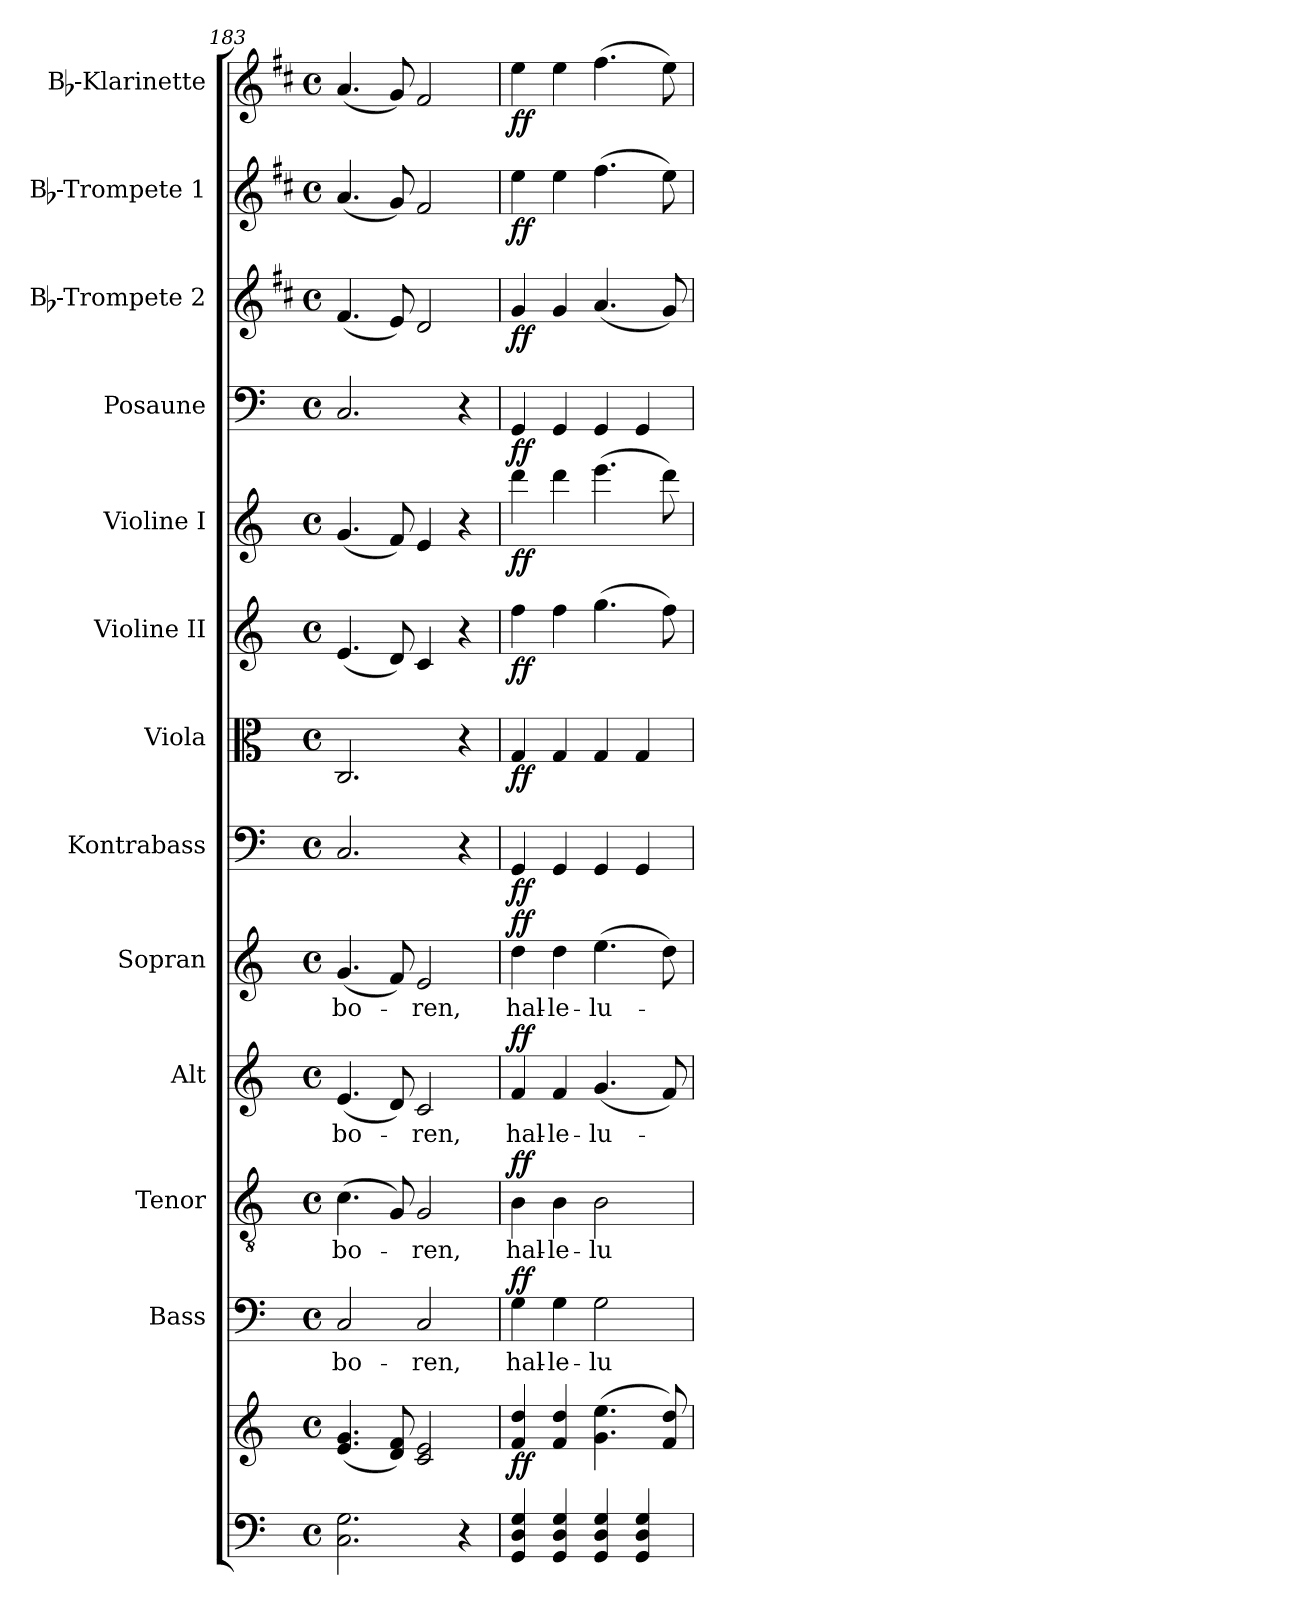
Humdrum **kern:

**kern	**kern	**dynam	**kern	**text	**dynam	**kern	**text	**dynam	**kern	**text	**dynam	**kern	**text	**dynam	**kern	**dynam	**kern	**dynam	**kern	**dynam	**kern	**dynam	**kern	**dynam	**kern	**dynam	**kern	**dynam	**kern	**dynam
*part13	*part13	*part13	*part12	*part12	*part12	*part11	*part11	*part11	*part10	*part10	*part10	*part9	*part9	*part9	*part8	*part8	*part7	*part7	*part6	*part6	*part5	*part5	*part4	*part4	*part3	*part3	*part2	*part2	*part1	*part1
*staff14	*staff13	*staff13/14	*staff12	*staff12	*staff12	*staff11	*staff11	*staff11	*staff10	*staff10	*staff10	*staff9	*staff9	*staff9	*staff8	*staff8	*staff7	*staff7	*staff6	*staff6	*staff5	*staff5	*staff4	*staff4	*staff3	*staff3	*staff2	*staff2	*staff1	*staff1
*	*	*	*I"Bass	*	*	*I"Tenor	*	*	*I"Alt	*	*	*I"Sopran	*	*	*I"Kontrabass	*	*I"Viola	*	*I"Violine II	*	*I"Violine I	*	*I"Posaune	*	*I"Bb-Trompete 2	*	*I"Bb-Trompete 1	*	*I"Bb-Klarinette	*
*	*	*	*I'B.	*	*	*I'T.	*	*	*I'A.	*	*	*I'S.	*	*	*I'Kb.	*	*I'Vla.	*	*I'Vl. II	*	*I'Vl. I	*	*I'Pos.	*	*I'Bb Trp. 2	*	*I'Bb Trp. 1	*	*I'Bb Kl.	*
*clefF4	*clefG2	*	*clefF4	*	*	*clefGv2	*	*	*clefG2	*	*	*clefG2	*	*	*clefF4	*	*clefC3	*	*clefG2	*	*clefG2	*	*clefF4	*	*clefG2	*	*clefG2	*	*clefG2	*
*	*	*	*	*	*	*	*	*	*	*	*	*	*	*	*ITrd7c12	*	*	*	*	*	*	*	*	*	*ITrd1c2	*	*ITrd1c2	*	*ITrd1c2	*
*k[]	*k[]	*	*k[]	*	*	*k[]	*	*	*k[]	*	*	*k[]	*	*	*k[]	*	*k[]	*	*k[]	*	*k[]	*	*k[]	*	*k[]	*	*k[]	*	*k[]	*
*C:	*C:	*	*C:	*	*	*C:	*	*	*C:	*	*	*C:	*	*	*C:	*	*C:	*	*C:	*	*C:	*	*C:	*	*C:	*	*C:	*	*C:	*
*M4/4	*M4/4	*	*M4/4	*	*	*M4/4	*	*	*M4/4	*	*	*M4/4	*	*	*M4/4	*	*M4/4	*	*M4/4	*	*M4/4	*	*M4/4	*	*M4/4	*	*M4/4	*	*M4/4	*
*met(c)	*met(c)	*	*met(c)	*	*	*met(c)	*	*	*met(c)	*	*	*met(c)	*	*	*met(c)	*	*met(c)	*	*met(c)	*	*met(c)	*	*met(c)	*	*met(c)	*	*met(c)	*	*met(c)	*
=183	=183	=183	=183	=183	=183	=183	=183	=183	=183	=183	=183	=183	=183	=183	=183	=183	=183	=183	=183	=183	=183	=183	=183	=183	=183	=183	=183	=183	=183	=183
!	!	!	!	!LO:LY:b	!	!	!LO:LY:b	!	!	!LO:LY:b	!	!	!LO:LY:b	!	!	!	!	!	!	!	!	!	!	!	!	!	!	!	!	!
2.C\ 2.G\	(<4.e/ 4.g/	.	2C/	-bo-	.	(>4.c\	-bo-	.	(<4.e/	-bo-	.	(<4.g/	-bo-	.	2.CC/	.	2.C/	.	(<4.e/	.	(<4.g/	.	2.C/	.	(<4.e/	.	(<4.g/	.	(<4.g/	.
.	8d/ 8f/)	.	.	.	.	8G/)	.	.	8d/)	.	.	8f/)	.	.	.	.	.	.	8d/)	.	8f/)	.	.	.	8d/)	.	8f/)	.	8f/)	.
!	!	!	!	!LO:LY:b	!	!	!LO:LY:b	!	!	!LO:LY:b	!	!	!LO:LY:b	!	!	!	!	!	!	!	!	!	!	!	!	!	!	!	!	!
.	2c/ 2e/	.	2C/	-ren,	.	2G/	-ren,	.	2c/	-ren,	.	2e/	-ren,	.	.	.	.	.	4c/	.	4e/	.	.	.	2c/	.	2e/	.	2e/	.
4r	.	.	.	.	.	.	.	.	.	.	.	.	.	.	4r	.	4r	.	4r	.	4r	.	4r	.	.	.	.	.	.	.
=184	=184	=184	=184	=184	=184	=184	=184	=184	=184	=184	=184	=184	=184	=184	=184	=184	=184	=184	=184	=184	=184	=184	=184	=184	=184	=184	=184	=184	=184	=184
!	!	!LO:DY:b	!	!LO:LY:b	!LO:DY:a	!	!LO:LY:b	!LO:DY:a	!	!LO:LY:b	!LO:DY:a	!	!LO:LY:b	!LO:DY:a	!	!LO:DY:b	!	!LO:DY:b	!	!LO:DY:b	!	!LO:DY:b	!	!LO:DY:b	!	!LO:DY:b	!	!LO:DY:b	!	!LO:DY:b
4GG/ 4D/ 4G/	4f/ 4dd/	ff	4G\	hal-	ff	4B\	hal-	ff	4f/	hal-	ff	4dd\	hal-	ff	4GGG/	ff	4G/	ff	4ff\	ff	4ddd\	ff	4GG/	ff	4f/	ff	4dd\	ff	4dd\	ff
!	!	!	!	!LO:LY:b	!	!	!LO:LY:b	!	!	!LO:LY:b	!	!	!LO:LY:b	!	!	!	!	!	!	!	!	!	!	!	!	!	!	!	!	!
4GG/ 4D/ 4G/	4f/ 4dd/	.	4G\	-le-	.	4B\	-le-	.	4f/	-le-	.	4dd\	-le-	.	4GGG/	.	4G/	.	4ff\	.	4ddd\	.	4GG/	.	4f/	.	4dd\	.	4dd\	.
!	!	!	!	!LO:LY:b	!	!	!LO:LY:b	!	!	!LO:LY:b	!	!	!LO:LY:b	!	!	!	!	!	!	!	!	!	!	!	!	!	!	!	!	!
4GG/ 4D/ 4G/	(>4.g\ 4.ee\	.	2G\	-lu-	.	2B\	-lu-	.	(<4.g/	-lu-	.	(>4.ee\	-lu-	.	4GGG/	.	4G/	.	(>4.gg\	.	(>4.eee\	.	4GG/	.	(<4.g/	.	(>4.ee\	.	(>4.ee\	.
4GG/ 4D/ 4G/	.	.	.	.	.	.	.	.	.	.	.	.	.	.	4GGG/	.	4G/	.	.	.	.	.	4GG/	.	.	.	.	.	.	.
.	8f/ 8dd/)	.	.	.	.	.	.	.	8f/)	.	.	8dd\)	.	.	.	.	.	.	8ff\)	.	8ddd\)	.	.	.	8f/)	.	8dd\)	.	8dd\)	.
=	=	=	=	=	=	=	=	=	=	=	=	=	=	=	=	=	=	=	=	=	=	=	=	=	=	=	=	=	=	=
*-	*-	*-	*-	*-	*-	*-	*-	*-	*-	*-	*-	*-	*-	*-	*-	*-	*-	*-	*-	*-	*-	*-	*-	*-	*-	*-	*-	*-	*-	*-
